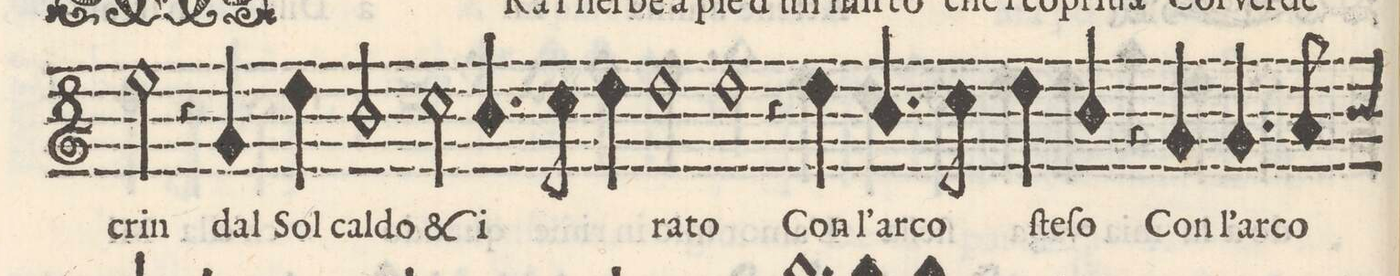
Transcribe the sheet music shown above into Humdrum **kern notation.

**kern	**text
*I"Quinto	*
*clefG2	*
*k[]	*
*M2/1	*
2ee\	crin
4r	.
4g/	dal
=6-	=6-
4dd\	Sol
2b/	cal-
2cc\	-do
4.b/	[et]
8cc\	i-
4dd\	.
=7-	=7-
1dd	-ra-
1dd	-to
=8-	=8-
4r	.
4dd\	Con
4.b/	l'ar-
8cc\	-co
4dd\	ſte-
4b/	-ſo
4r	.
4g/	Con
=9-	=9-
4.g/	l'ar-
8a/	-co
*-	*-
